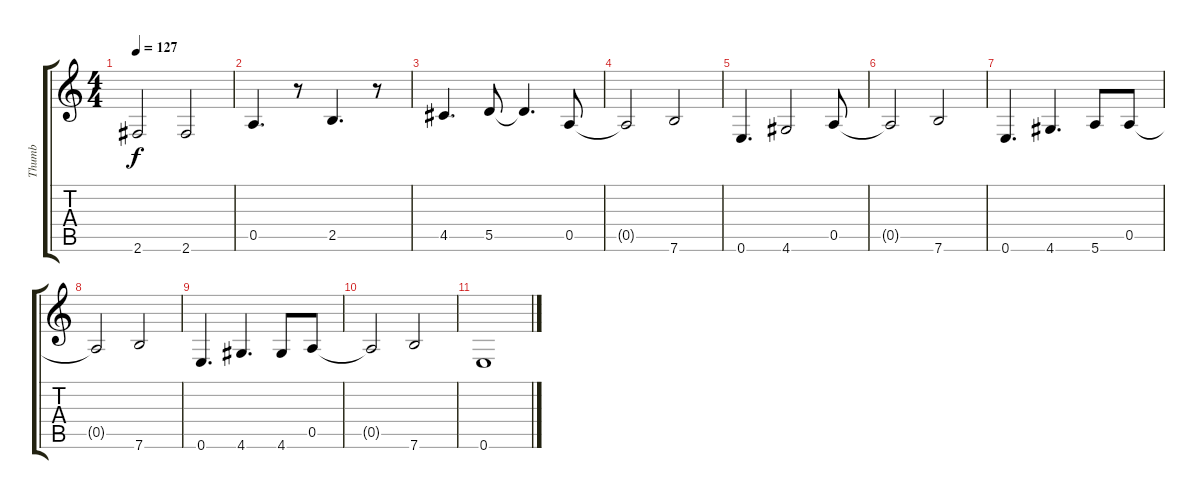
\track ("Thumb" "Thumb") {instrument electricbasspick}
\staff {score tabs}
\tuning (E4 B3 G3 D3 A2 E2) {hide}
\ts (4 4)
\tempo 127
\clef g2
\ks c
2.6.2{dy f} 2.6.2 |
0.5.4{d} r.8 2.5.4{d} r.8 |
4.5.4{d} 5.5.8 5.5{t}.4{d} 0.5.8 |
0.5{t}.2 7.6.2 |
0.6.4{d} 4.6.2 0.5.8 |
0.5{t}.2 7.6.2 |
0.6.4{d} 4.6.4{d} 5.6.8 0.5.8 |
0.5{t}.2 7.6.2 |
0.6.4{d} 4.6.4{d} 4.6.8 0.5.8 |
0.5{t}.2 7.6.2 |
0.6.1
